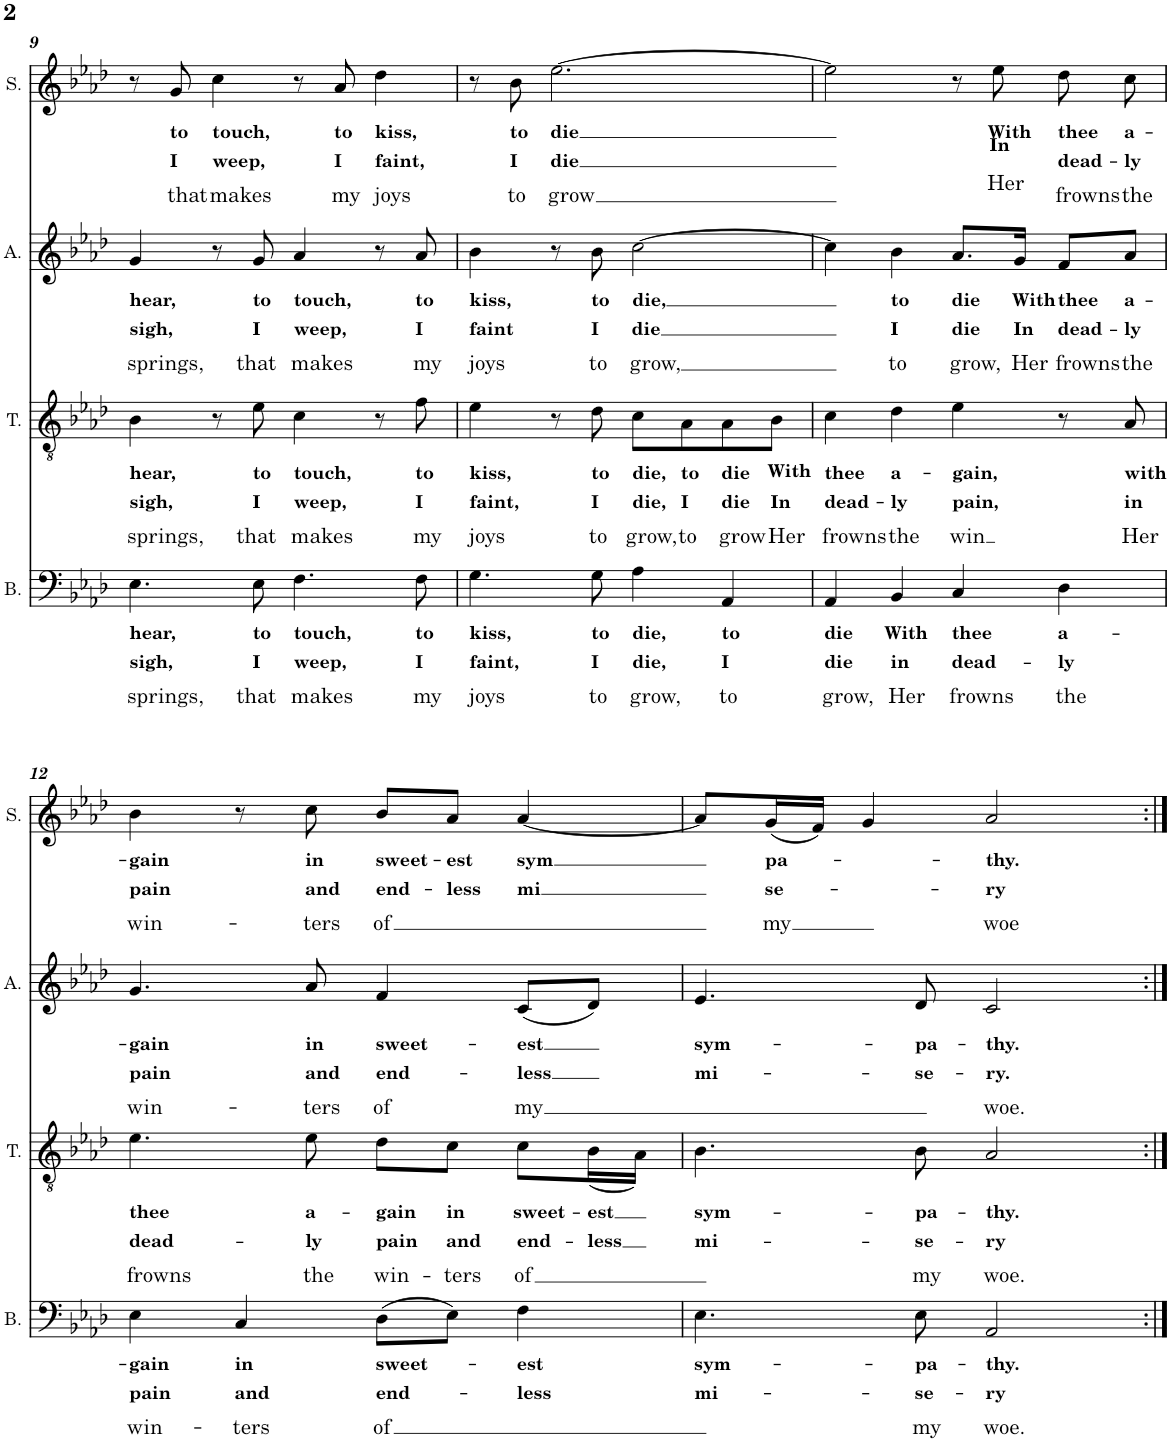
**kern	**text	**text	**text	**kern	**text	**text	**text	**kern	**text	**text	**text	**kern	**text	**text	**text
*part4	*part4	*part4	*part4	*part3	*part3	*part3	*part3	*part2	*part2	*part2	*part2	*part1	*part1	*part1	*part1
*staff4	*staff4	*staff4	*staff4	*staff3	*staff3	*staff3	*staff3	*staff2	*staff2	*staff2	*staff2	*staff1	*staff1	*staff1	*staff1
*I"Bassus	*	*	*	*I"Tenor	*	*	*	*I"Alto	*	*	*	*I"Soprano	*	*	*
*I'B.	*	*	*	*I'T.	*	*	*	*I'A.	*	*	*	*I'S.	*	*	*
!!LO:PB:g=z
*clefF4	*	*	*	*clefGv2	*	*	*	*clefG2	*	*	*	*clefG2	*	*	*
*	*	*	*	*Trd1c2	*	*	*	*	*	*	*	*	*	*	*
*k[b-e-a-d-]	*	*	*	*k[b-e-a-d-]	*	*	*	*k[b-e-a-d-]	*	*	*	*k[b-e-a-d-]	*	*	*
*A-:	*	*	*	*A-:	*	*	*	*A-:	*	*	*	*A-:	*	*	*
*M4/4	*	*	*	*M4/4	*	*	*	*M4/4	*	*	*	*M4/4	*	*	*
*met(c)	*	*	*	*met(c)	*	*	*	*met(c)	*	*	*	*met(c)	*	*	*
=9	=9	=9	=9	=9	=9	=9	=9	=9	=9	=9	=9	=9	=9	=9	=9
!	!LO:LY:b	!LO:LY:b	!LO:LY:b	!	!LO:LY:b	!LO:LY:b	!LO:LY:b	!	!LO:LY:b	!LO:LY:b	!LO:LY:b	!	!	!	!
4.E-\	hear,	sigh,	springs,	4B-\	hear,	sigh,	springs,	4g/	hear,	sigh,	springs,	8r	.	.	.
!	!	!	!	!	!	!	!	!	!	!	!	!	!LO:LY:b	!LO:LY:b	!LO:LY:b
.	.	.	.	.	.	.	.	.	.	.	.	8g/	to	I	that
!	!	!	!	!	!	!	!	!	!	!	!	!	!LO:LY:b	!LO:LY:b	!LO:LY:b
.	.	.	.	8r	.	.	.	8r	.	.	.	4cc\	touch,	weep,	makes
!	!LO:LY:b	!LO:LY:b	!LO:LY:b	!	!LO:LY:b	!LO:LY:b	!LO:LY:b	!	!LO:LY:b	!LO:LY:b	!LO:LY:b	!	!	!	!
8E-\	to	I	that	8e-\	to	I	that	8g/	to	I	that	.	.	.	.
!	!LO:LY:b	!LO:LY:b	!LO:LY:b	!	!LO:LY:b	!LO:LY:b	!LO:LY:b	!	!LO:LY:b	!LO:LY:b	!LO:LY:b	!	!	!	!
4.F\	touch,	weep,	makes	4c\	touch,	weep,	makes	4a-/	touch,	weep,	makes	8r	.	.	.
!	!	!	!	!	!	!	!	!	!	!	!	!	!LO:LY:b	!LO:LY:b	!LO:LY:b
.	.	.	.	.	.	.	.	.	.	.	.	8a-/	to	I	my
!	!	!	!	!	!	!	!	!	!	!	!	!	!LO:LY:b	!LO:LY:b	!LO:LY:b
.	.	.	.	8r	.	.	.	8r	.	.	.	4dd-\	kiss,	faint,	joys
!	!LO:LY:b	!LO:LY:b	!LO:LY:b	!	!LO:LY:b	!LO:LY:b	!LO:LY:b	!	!LO:LY:b	!LO:LY:b	!LO:LY:b	!	!	!	!
8F\	to	I	my	8f\	to	I	my	8a-/	to	I	my	.	.	.	.
=10	=10	=10	=10	=10	=10	=10	=10	=10	=10	=10	=10	=10	=10	=10	=10
!	!LO:LY:b	!LO:LY:b	!LO:LY:b	!	!LO:LY:b	!LO:LY:b	!LO:LY:b	!	!LO:LY:b	!LO:LY:b	!LO:LY:b	!	!	!	!
4.G\	kiss,	faint,	joys	4e-\	kiss,	faint,	joys	4b-\	kiss,	faint	joys	8r	.	.	.
!	!	!	!	!	!	!	!	!	!	!	!	!	!LO:LY:b	!LO:LY:b	!LO:LY:b
.	.	.	.	.	.	.	.	.	.	.	.	8b-\	to	I	to
!	!	!	!	!	!	!	!	!	!	!	!	!	!LO:LY:b	!LO:LY:b	!LO:LY:b
.	.	.	.	8r	.	.	.	8r	.	.	.	[>2.ee-\	die	die	grow
!	!LO:LY:b	!LO:LY:b	!LO:LY:b	!	!LO:LY:b	!LO:LY:b	!LO:LY:b	!	!LO:LY:b	!LO:LY:b	!LO:LY:b	!	!	!	!
8G\	to	I	to	8d-\	to	I	to	8b-\	to	I	to	.	.	.	.
!	!LO:LY:b	!LO:LY:b	!LO:LY:b	!	!LO:LY:b	!LO:LY:b	!LO:LY:b	!	!LO:LY:b	!LO:LY:b	!LO:LY:b	!	!	!	!
4A-\	die,	die,	grow,	8c\L	die,	die,	grow,	[>2cc\	die,	die	grow,	.	.	.	.
!	!	!	!	!	!LO:LY:b	!LO:LY:b	!LO:LY:b	!	!	!	!	!	!	!	!
.	.	.	.	8A-\	to	I	to	.	.	.	.	.	.	.	.
!	!LO:LY:b	!LO:LY:b	!LO:LY:b	!	!LO:LY:b	!LO:LY:b	!LO:LY:b	!	!	!	!	!	!	!	!
4AA-/	to	I	to	8A-\	die	die	grow	.	.	.	.	.	.	.	.
!	!	!	!	!	!LO:LY:b	!LO:LY:b	!LO:LY:b	!	!	!	!	!	!	!	!
.	.	.	.	8B-\J	With	In	Her	.	.	.	.	.	.	.	.
=11	=11	=11	=11	=11	=11	=11	=11	=11	=11	=11	=11	=11	=11	=11	=11
!	!LO:LY:b	!LO:LY:b	!LO:LY:b	!	!LO:LY:b	!LO:LY:b	!LO:LY:b	!	!	!	!	!	!	!	!
4AA-/	die	die	grow,	4c\	thee	dead-	frowns	4cc\]	.	.	.	2ee-\]	.	.	.
!	!LO:LY:b	!LO:LY:b	!LO:LY:b	!	!LO:LY:b	!LO:LY:b	!LO:LY:b	!	!LO:LY:b	!LO:LY:b	!LO:LY:b	!	!	!	!
4BB-/	With	in	Her	4d-\	a-	-ly	the	4b-\	to	I	to	.	.	.	.
!	!LO:LY:b	!LO:LY:b	!LO:LY:b	!	!LO:LY:b	!LO:LY:b	!LO:LY:b	!	!LO:LY:b	!LO:LY:b	!LO:LY:b	!	!	!	!
4C/	thee	dead-	frowns	4e-\	-gain,	pain,	win	8.a-/L	die	die	grow,	8r	.	.	.
!	!	!	!	!	!	!	!	!	!	!	!	!	!LO:LY:b	!LO:LY:b	!LO:LY:b
.	.	.	.	.	.	.	.	.	.	.	.	8ee-\	With	In	Her
!	!	!	!	!	!	!	!	!	!LO:LY:b	!LO:LY:b	!LO:LY:b	!	!	!	!
.	.	.	.	.	.	.	.	16g/Jk	With	In	Her	.	.	.	.
!	!LO:LY:b	!LO:LY:b	!LO:LY:b	!	!	!	!	!	!LO:LY:b	!LO:LY:b	!LO:LY:b	!	!LO:LY:b	!LO:LY:b	!LO:LY:b
4D-\	a-	-ly	the	8r	.	.	.	8f/L	thee	dead-	frowns	8dd-\	thee	dead-	frowns
!	!	!	!	!	!LO:LY:b	!LO:LY:b	!LO:LY:b	!	!LO:LY:b	!LO:LY:b	!LO:LY:b	!	!LO:LY:b	!LO:LY:b	!LO:LY:b
.	.	.	.	8A-/	with	in	Her	8a-/J	a-	-ly	the	8cc\	a-	-ly	the
!!LO:LB:g=z
=12	=12	=12	=12	=12	=12	=12	=12	=12	=12	=12	=12	=12	=12	=12	=12
!	!LO:LY:b	!LO:LY:b	!LO:LY:b	!	!LO:LY:b	!LO:LY:b	!LO:LY:b	!	!LO:LY:b	!LO:LY:b	!LO:LY:b	!	!LO:LY:b	!LO:LY:b	!LO:LY:b
4E-\	-gain	pain	win-	4.e-\	thee	dead-	frowns	4.g/	gain	pain	win-	4b-\	-gain	pain	win-
!	!LO:LY:b	!LO:LY:b	!LO:LY:b	!	!	!	!	!	!	!	!	!	!	!	!
4C/	in	and	-ters	.	.	.	.	.	.	.	.	8r	.	.	.
!	!	!	!	!	!LO:LY:b	!LO:LY:b	!LO:LY:b	!	!LO:LY:b	!LO:LY:b	!LO:LY:b	!	!LO:LY:b	!LO:LY:b	!LO:LY:b
.	.	.	.	8e-\	a-	-ly	the	8a-/	in	and	-ters	8cc\	in	and	-ters
!	!LO:LY:b	!LO:LY:b	!LO:LY:b	!	!LO:LY:b	!LO:LY:b	!LO:LY:b	!	!LO:LY:b	!LO:LY:b	!LO:LY:b	!	!LO:LY:b	!LO:LY:b	!LO:LY:b
(>8D-\L	sweet-	end-	of	8d-\L	-gain	pain	win-	4f/	sweet-	end-	of	8b-/L	sweet-	end-	of
!	!	!	!	!	!LO:LY:b	!LO:LY:b	!LO:LY:b	!	!	!	!	!	!LO:LY:b	!LO:LY:b	!
8E-\J)	.	.	.	8c\J	in	and	-ters	.	.	.	.	8a-/J	-est	-less	.
!	!LO:LY:b	!LO:LY:b	!	!	!LO:LY:b	!LO:LY:b	!LO:LY:b	!	!LO:LY:b	!LO:LY:b	!LO:LY:b	!	!LO:LY:b	!LO:LY:b	!
4F\	est	-less	.	8c\L	sweet-	end-	of	(<8c/L	-est	-less	my	[4a-/	sym	mi	.
!	!	!	!	!	!LO:LY:b	!LO:LY:b	!	!	!	!	!	!	!	!	!
.	.	.	.	(<16B-\L	-est	-less	.	8d-/J)	.	.	.	.	.	.	.
.	.	.	.	16A-\JJ)	.	.	.	.	.	.	.	.	.	.	.
=13	=13	=13	=13	=13	=13	=13	=13	=13	=13	=13	=13	=13	=13	=13	=13
!	!LO:LY:b	!LO:LY:b	!	!	!LO:LY:b	!LO:LY:b	!	!	!LO:LY:b	!LO:LY:b	!	!	!	!	!
4.E-\	sym-	mi-	.	4.B-\	sym-	mi-	.	4.e-/	sym-	-mi-	.	8a-/L]	.	.	.
!	!	!	!	!	!	!	!	!	!	!	!	!	!LO:LY:b	!LO:LY:b	!LO:LY:b
.	.	.	.	.	.	.	.	.	.	.	.	(<16g/L	pa-	se-	my
.	.	.	.	.	.	.	.	.	.	.	.	16f/JJ)	.	.	.
.	.	.	.	.	.	.	.	.	.	.	.	4g/	.	.	.
!	!LO:LY:b	!LO:LY:b	!LO:LY:b	!	!LO:LY:b	!LO:LY:b	!LO:LY:b	!	!LO:LY:b	!LO:LY:b	!	!	!	!	!
8E-\	-pa-	-se-	my	8B-\	-pa-	-se-	my	8d-/	pa-	-se-	.	.	.	.	.
!	!LO:LY:b	!LO:LY:b	!LO:LY:b	!	!LO:LY:b	!LO:LY:b	!LO:LY:b	!	!LO:LY:b	!LO:LY:b	!LO:LY:b	!	!LO:LY:b	!LO:LY:b	!LO:LY:b
2AA-/	-thy.	-ry	woe.	2A-/	-thy.	-ry	woe.	2c/	-thy.	-ry.	woe.	2a-/	-thy.	-ry	woe
=:|!	=:|!	=:|!	=:|!	=:|!	=:|!	=:|!	=:|!	=:|!	=:|!	=:|!	=:|!	=:|!	=:|!	=:|!	=:|!
*-	*-	*-	*-	*-	*-	*-	*-	*-	*-	*-	*-	*-	*-	*-	*-
